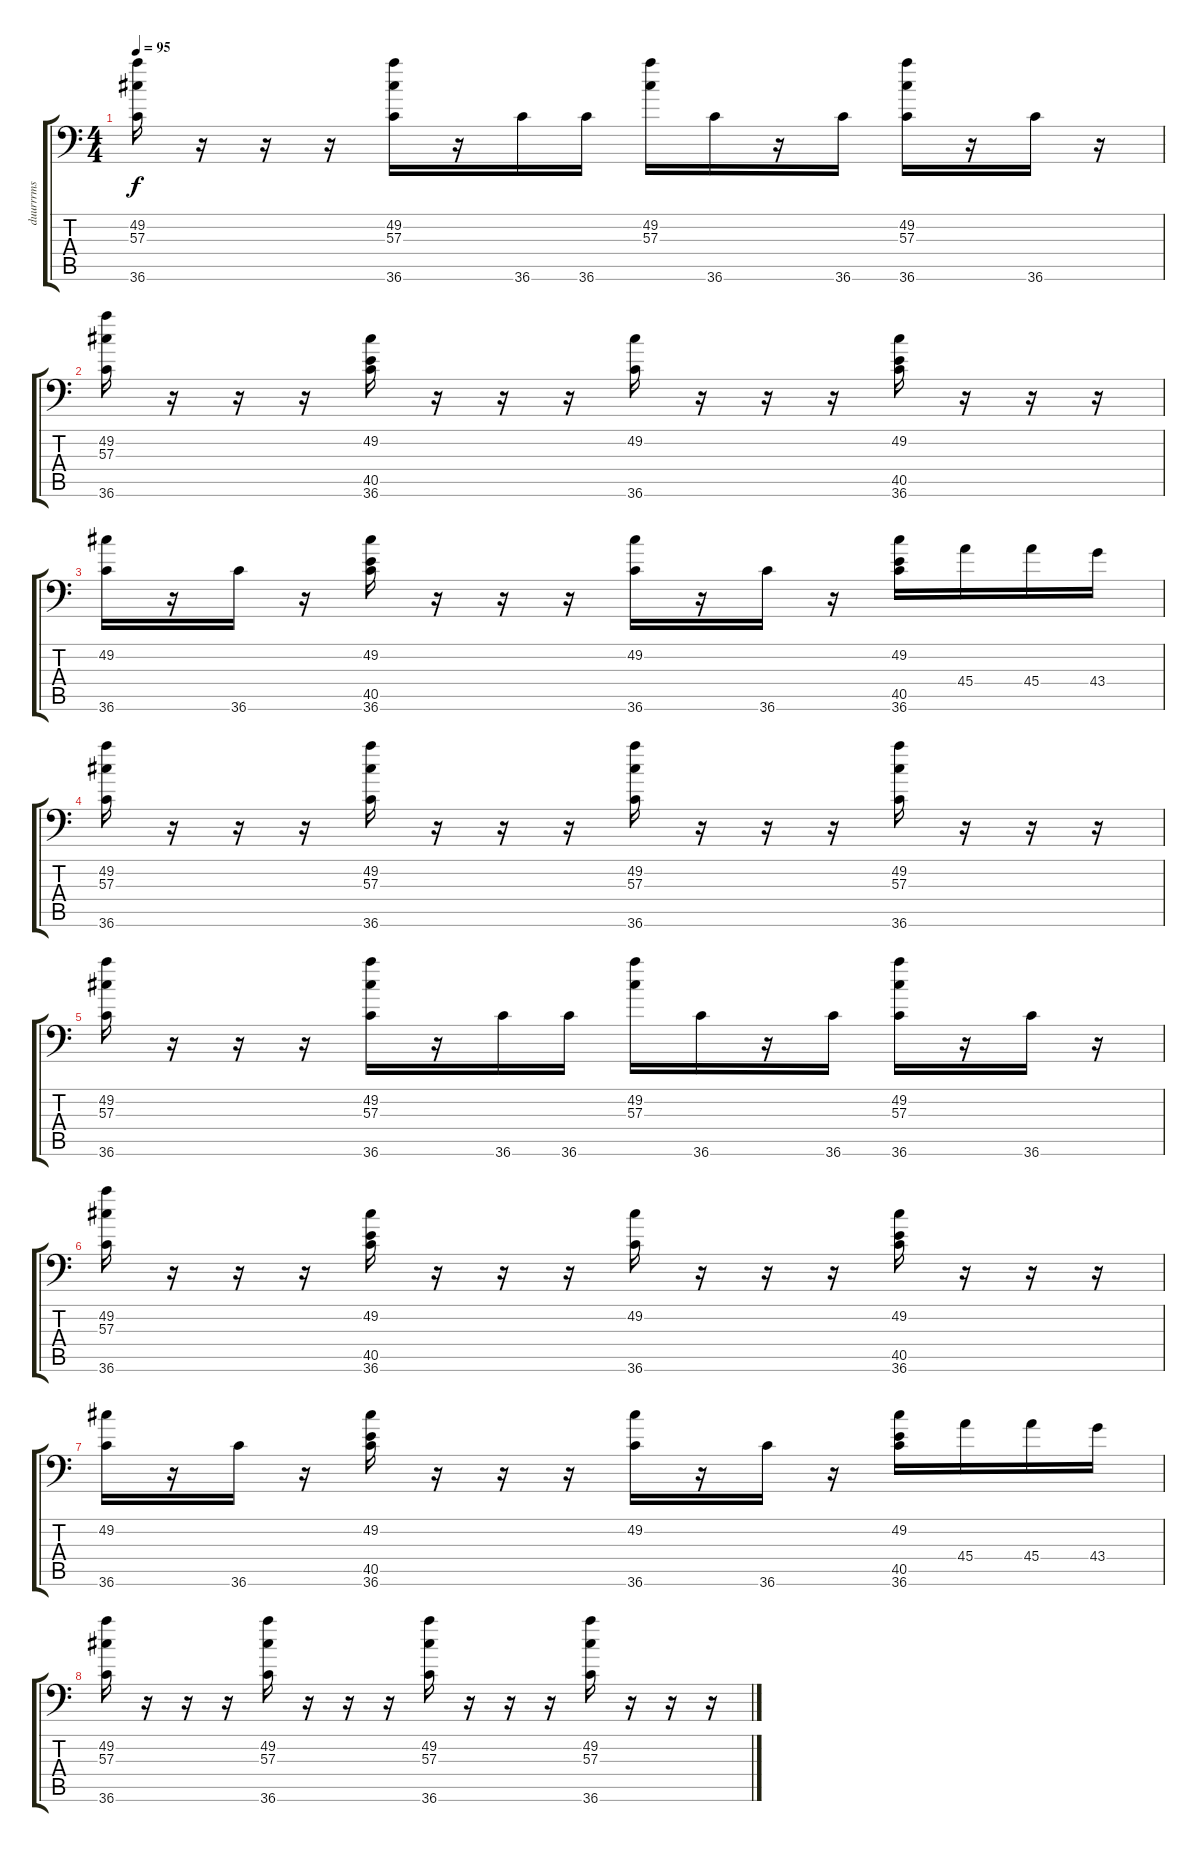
\track ("duurrrms" "duurrrms") {instrument acousticgrandpiano}
\staff {score tabs}
\tuning (C-1 C-1 C-1 C-1 C-1 C-1) {hide}
\ts (4 4)
\tempo 95
\clef f4
\ks c
(49.2 57.3 36.6).16{dy f} r.16 r.16 r.16 (49.2 57.3 36.6).16 r.16 36.6.16 36.6.16 (49.2 57.3).16 36.6.16 r.16 36.6.16 (49.2 57.3 36.6).16 r.16 36.6.16 r.16 |
(49.2 57.3 36.6).16 r.16 r.16 r.16 (49.2 40.5 36.6).16 r.16 r.16 r.16 (49.2 36.6).16 r.16 r.16 r.16 (49.2 40.5 36.6).16 r.16 r.16 r.16 |
(49.2 36.6).16 r.16 36.6.16 r.16 (49.2 40.5 36.6).16 r.16 r.16 r.16 (49.2 36.6).16 r.16 36.6.16 r.16 (49.2 40.5 36.6).16 45.4.16 45.4.16 43.4.16 |
(49.2 57.3 36.6).16 r.16 r.16 r.16 (49.2 57.3 36.6).16 r.16 r.16 r.16 (49.2 57.3 36.6).16 r.16 r.16 r.16 (49.2 57.3 36.6).16 r.16 r.16 r.16 |
(49.2 57.3 36.6).16 r.16 r.16 r.16 (49.2 57.3 36.6).16 r.16 36.6.16 36.6.16 (49.2 57.3).16 36.6.16 r.16 36.6.16 (49.2 57.3 36.6).16 r.16 36.6.16 r.16 |
(49.2 57.3 36.6).16 r.16 r.16 r.16 (49.2 40.5 36.6).16 r.16 r.16 r.16 (49.2 36.6).16 r.16 r.16 r.16 (49.2 40.5 36.6).16 r.16 r.16 r.16 |
(49.2 36.6).16 r.16 36.6.16 r.16 (49.2 40.5 36.6).16 r.16 r.16 r.16 (49.2 36.6).16 r.16 36.6.16 r.16 (49.2 40.5 36.6).16 45.4.16 45.4.16 43.4.16 |
(49.2 57.3 36.6).16 r.16 r.16 r.16 (49.2 57.3 36.6).16 r.16 r.16 r.16 (49.2 57.3 36.6).16 r.16 r.16 r.16 (49.2 57.3 36.6).16 r.16 r.16 r.16
